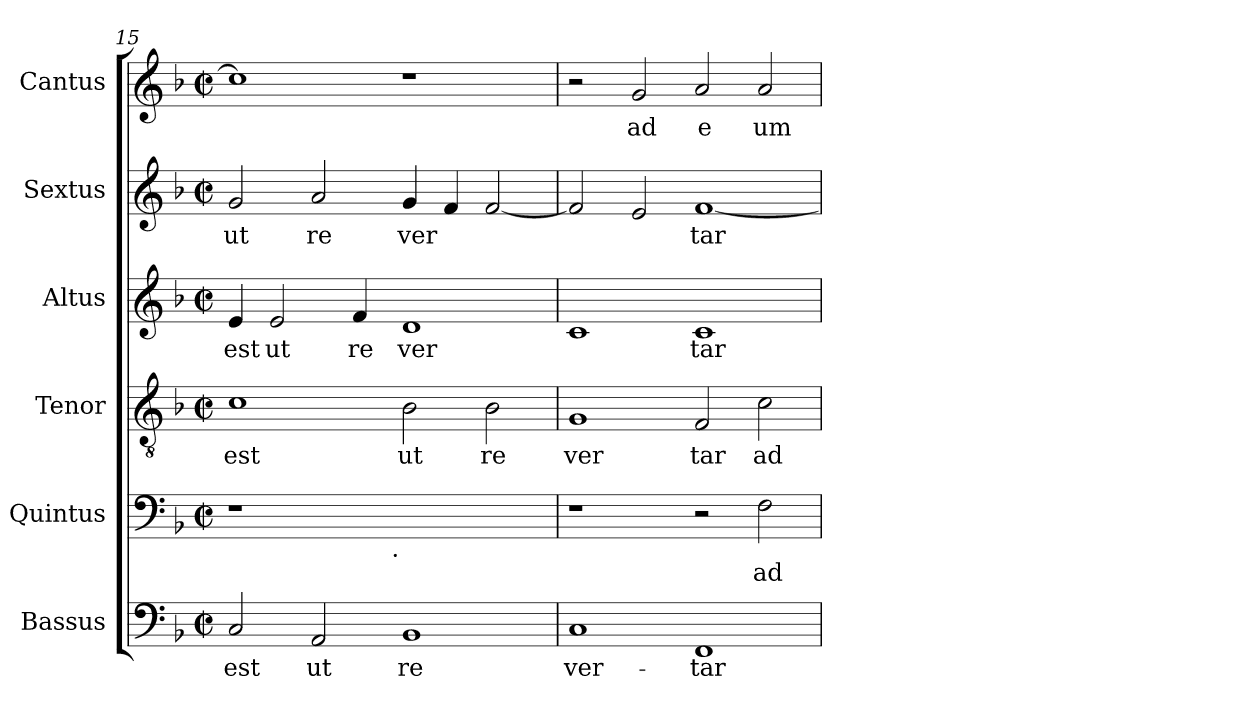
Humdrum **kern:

**kern	**text	**kern	**text	**kern	**text	**kern	**text	**kern	**text	**kern	**text
*part6	*part6	*part5	*part5	*part4	*part4	*part3	*part3	*part2	*part2	*part1	*part1
*staff6	*staff6	*staff5	*staff5	*staff4	*staff4	*staff3	*staff3	*staff2	*staff2	*staff1	*staff1
*I"Bassus	*	*I"Quintus	*	*I"Tenor	*	*I"Altus	*	*I"Sextus	*	*I"Cantus	*
*clefF4	*	*clefF4	*	*clefGv2	*	*clefG2	*	*clefG2	*	*clefG2	*
*k[b-]	*	*k[b-]	*	*k[b-]	*	*k[b-]	*	*k[b-]	*	*k[b-]	*
*F:	*	*F:	*	*F:	*	*F:	*	*F:	*	*F:	*
*M2/2	*	*M2/2	*	*M2/2	*	*M2/2	*	*M2/2	*	*M2/2	*
*met(c|)	*	*met(c|)	*	*met(c|)	*	*met(c|)	*	*met(c|)	*	*met(c|)	*
=15	=15	=15	=15	=15	=15	=15	=15	=15	=15	=15	=15
!	!LO:LY:b	!	!	!	!LO:LY:b	!	!LO:LY:b:cj	!	!LO:LY:b	!	!LO:LY:b
*	*	*^	*	*	*	*	*	*	*	*	*
2C/	est	1r	2ryy	.	1c	est	4e/	est	2g/	ut	1cc]	.
!	!	!	!	!	!	!	!	!LO:LY:b:cj	!	!	!	!
.	.	.	.	.	.	.	2e/	ut	.	.	.	.
!	!LO:LY:b	!	!	!	!	!	!	!	!	!LO:LY:b	!	!
2AA/	ut	.	4...ryy	.	.	.	.	.	2a/	re	.	.
!	!	!	!	!	!	!	!	!LO:LY:b:cj	!	!	!	!
.	.	.	.	.	.	.	4f/	re	.	.	.	.
!	!	!	!LO:TX:b:t=.	!	!	!	!	!	!	!	!	!
.	.	.	1ryy	.	.	.	.	.	.	.	.	.
!	!LO:LY:b	!	!	!	!	!LO:LY:b	!	!LO:LY:b:cj	!	!LO:LY:b	!	!
1BB-	re	1ryy	.	.	2B-\	ut	1d	ver	4g/	ver	1r	.
!	!	!	!	!	!	!	!	!	!	!LO:LY:b	!	!
.	.	.	.	.	.	.	.	.	4f/	.	.	.
!	!	!	!	!	!	!LO:LY:b	!	!	!	!LO:LY:b	!	!
.	.	.	.	.	2B-\	re	.	.	[>2f/	.	.	.
.	.	.	32ryy	.	.	.	.	.	.	.	.	.
!!LO:PB:g=z
=16	=16	=16	=16	=16	=16	=16	=16	=16	=16	=16	=16	=16
!	!LO:LY:b	!	!	!	!	!LO:LY:b	!	!LO:LY:b:cj	!	!LO:LY:b	!	!
*	*	*v	*v	*	*	*	*	*	*	*	*	*
1C	ver-	1r	.	1G	ver	1c	.	2f/]	.	2r	.
!	!	!	!	!	!	!	!	!	!LO:LY:b	!	!LO:LY:b
.	.	.	.	.	.	.	.	2e/	.	2g/	ad
!	!LO:LY:b	!	!	!	!LO:LY:b	!	!LO:LY:b:cj	!	!LO:LY:b	!	!LO:LY:b
1FF	-tar	2r	.	2F/	tar	1c	tar	[<1f	tar	2a/	e
!	!	!	!LO:LY:b:cj	!	!LO:LY:b	!	!	!	!	!	!LO:LY:b
.	.	2F\	ad	2c\	ad	.	.	.	.	2a/	um
=	=	=	=	=	=	=	=	=	=	=	=
*-	*-	*-	*-	*-	*-	*-	*-	*-	*-	*-	*-
